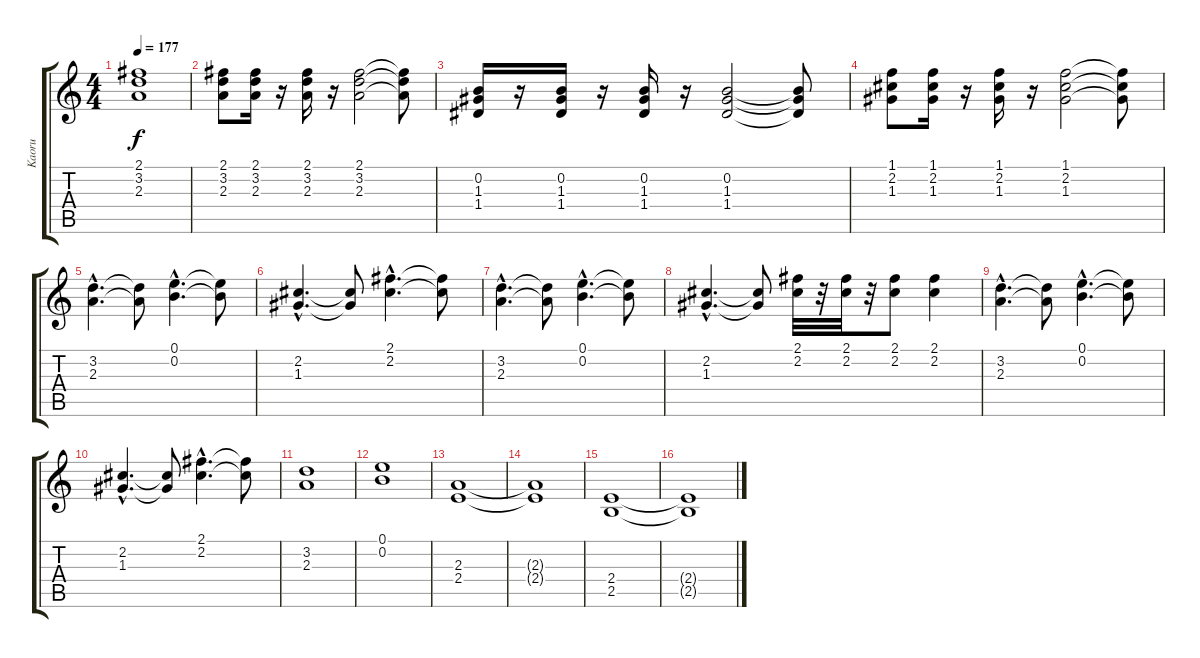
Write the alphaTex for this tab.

\track ("Kaoru" "Kaoru") {instrument distortionguitar}
\staff {score tabs}
\tuning (E4 B3 G3 D3 A2 E2) {hide}
\ts (4 4)
\tempo 177
\clef g2
\ks c
(2.1 3.2 2.3).1{dy f} |
(2.1 3.2 2.3).8 (2.1 3.2 2.3).16 r.16 (2.1 3.2 2.3).16 r.16 (2.1 3.2 2.3).2 (2.1{t} 3.2{t} 2.3{t}).8 |
(0.2 1.3 1.4).16 r.16 (0.2 1.3 1.4).16 r.16 (0.2 1.3 1.4).16 r.16 (0.2 1.3 1.4).2 (0.2{t} 1.3{t} 1.4{t}).8 |
(1.1 2.2 1.3).8 (1.1 2.2 1.3).16 r.16 (1.1 2.2 1.3).16 r.16 (1.1 2.2 1.3).2 (1.1{t} 2.2{t} 1.3{t}).8 |
(3.2{hac} 2.3{hac}).4{d} (3.2{t} 2.3{t}).8 (0.1{hac} 0.2{hac}).4{d} (0.1{t} 0.2{t}).8 |
(2.2{hac} 1.3{hac}).4{d} (2.2{t} 1.3{t}).8 (2.1{hac} 2.2{hac}).4{d} (2.1{t} 2.2{t}).8 |
(3.2{hac} 2.3{hac}).4{d} (3.2{t} 2.3{t}).8 (0.1{hac} 0.2{hac}).4{d} (0.1{t} 0.2{t}).8 |
(2.2{hac} 1.3{hac}).4{d} (2.2{t} 1.3{t}).8 (2.1 2.2).32 r.32 (2.1 2.2).32 r.32 (2.1 2.2).8 (2.1 2.2).4 |
(3.2{hac} 2.3{hac}).4{d} (3.2{t} 2.3{t}).8 (0.1{hac} 0.2{hac}).4{d} (0.1{t} 0.2{t}).8 |
(2.2{hac} 1.3{hac}).4{d} (2.2{t} 1.3{t}).8 (2.1{hac} 2.2{hac}).4{d} (2.1{t} 2.2{t}).8 |
(3.2 2.3).1 |
(0.1 0.2).1 |
(2.3 2.4).1 |
(2.3{t} 2.4{t}).1 |
(2.4 2.5).1 |
(2.4{t} 2.5{t}).1
